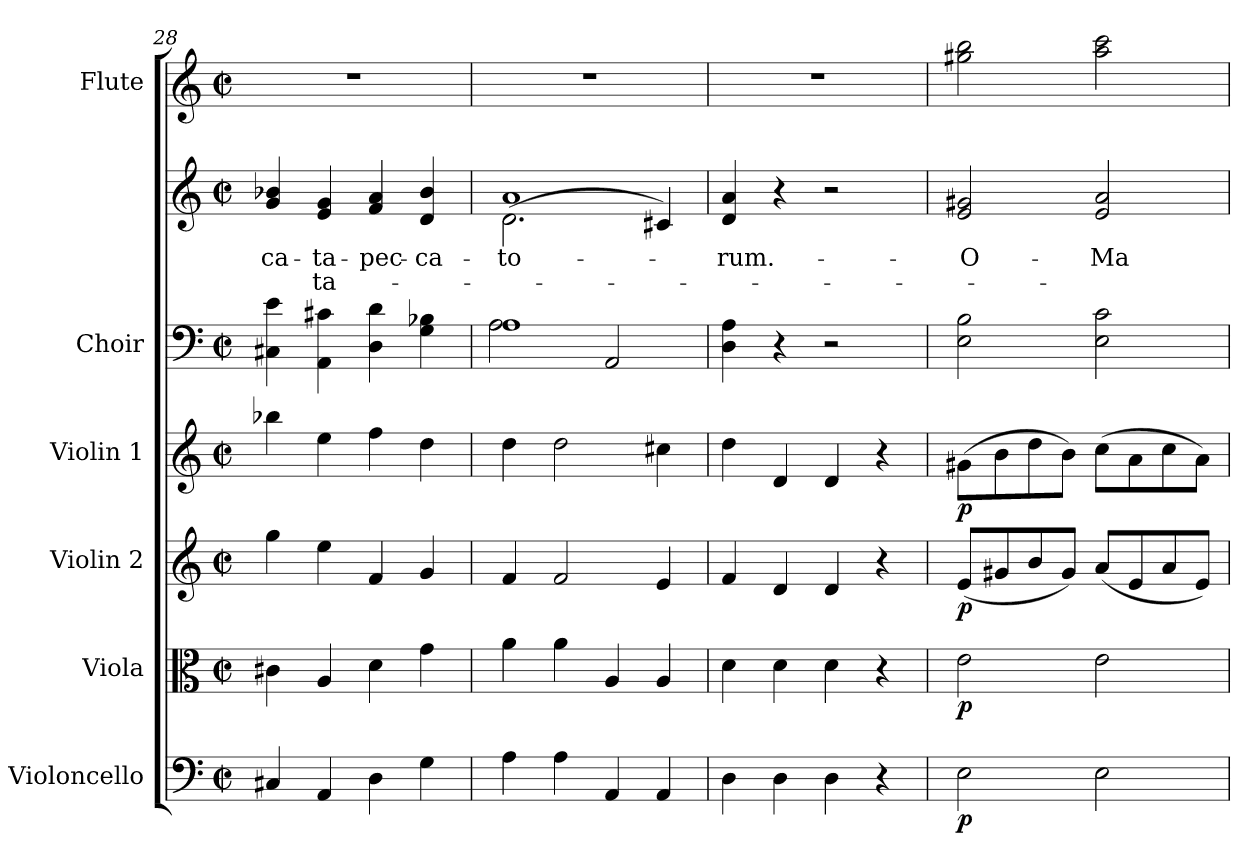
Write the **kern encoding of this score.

**kern	**dynam	**kern	**dynam	**kern	**dynam	**kern	**dynam	**kern	**kern	**text	**text	**kern
*part6	*part6	*part5	*part5	*part4	*part4	*part3	*part3	*part2	*part2	*part2	*part2	*part1
*staff7	*staff7	*staff6	*staff6	*staff5	*staff5	*staff4	*staff4	*staff3	*staff2	*staff2	*staff2	*staff1
*I"Violoncello	*	*I"Viola	*	*I"Violin 2	*	*I"Violin 1	*	*I"Choir	*	*	*	*I"Flute
*	*	*I'Vla.	*	*I'Vln. 2	*	*I'Vln. 1	*	*I'Choir	*	*	*	*I'2 Fl.
*clefF4	*	*clefC3	*	*clefG2	*	*clefG2	*	*clefF4	*clefG2	*	*	*clefG2
*k[]	*	*k[]	*	*k[]	*	*k[]	*	*k[]	*k[]	*	*	*k[]
*C:	*	*C:	*	*C:	*	*C:	*	*C:	*C:	*	*	*C:
*M2/2	*	*M2/2	*	*M2/2	*	*M2/2	*	*M2/2	*M2/2	*	*	*M2/2
*met(c|)	*	*met(c|)	*	*met(c|)	*	*met(c|)	*	*met(c|)	*met(c|)	*	*	*met(c|)
=28	=28	=28	=28	=28	=28	=28	=28	=28	=28	=28	=28	=28
!	!	!	!	!	!	!	!	!	!	!LO:LY:b:color=#000000	!	!
4C#Xi/	.	4c#Xi\	.	4ggi\	.	4bb-Xi\	.	4C#Xi\ 4ei	4gi/ 4b-Xi	-ca-	.	1r
!	!	!	!	!	!	!	!	!	!	!LO:LY:b:color=#000000	!LO:LY:b:color=#000000	!
4AAi/	.	4Ai/	.	4eei\	.	4eei\	.	4AAi\ 4c#Xi	4ei/ 4gi	-ta-	-ta-	.
!	!	!	!	!	!	!	!	!	!	!LO:LY:b:color=#000000	!	!
4Di\	.	4di\	.	4fi/	.	4ffi\	.	4Di\ 4di	4fi/ 4ai	-pec-	.	.
!	!	!	!	!	!	!	!	!	!	!LO:LY:b:color=#000000	!	!
4Gi\	.	4gi\	.	4gi/	.	4ddi\	.	4Gi\ 4B-Xi	4di/ 4b-i	-ca-	.	.
=29	=29	=29	=29	=29	=29	=29	=29	=29	=29	=29	=29	=29
*	*	*	*	*	*	*	*	*^	*	*	*	*
!	!	!	!	!	!	!	!	!	!	!	!LO:LY:b:color=#000000	!	!
*	*	*	*	*	*	*	*	*	*	*^	*	*	*
4Ai\	.	4ai\	.	4fi/	.	4ddi\	.	1Ai	2Ai\	1ai	(2.di\	-to-	.	1r
4Ai\	.	4ai\	.	2fi/	.	2ddi\	.	.	.	.	.	.	.	.
4AAi/	.	4Ai/	.	.	.	.	.	.	2AAi/	.	.	.	.	.
4AAi/	.	4Ai/	.	4ei/	.	4cc#Xi\	.	.	.	.	4c#Xi/)	.	.	.
*	*	*	*	*	*	*	*	*v	*v	*	*	*	*	*
*	*	*	*	*	*	*	*	*	*v	*v	*	*	*
=30	=30	=30	=30	=30	=30	=30	=30	=30	=30	=30	=30	=30
*	*	*	*	*	*	*	*	*	*^	*	*	*
!	!	!	!	!	!	!	!	!	!	!	!LO:LY:b:color=#000000	!	!
*	*	*	*	*	*	*	*	*	*v	*v	*	*	*
4Di\	.	4di\	.	4fi/	.	4ddi\	.	4Di\ 4Ai	4di/ 4ai	-rum.-	.	1r
4Di\	.	4di\	.	4di/	.	4di/	.	4r	4r	.	.	.
4Di\	.	4di\	.	4di/	.	4di/	.	2r	2r	.	.	.
4r	.	4r	.	4r	.	4r	.	.	.	.	.	.
=31	=31	=31	=31	=31	=31	=31	=31	=31	=31	=31	=31	=31
!	!	!	!	!	!	!	!	!	!	!LO:LY:b:color=#000000	!	!
2Ei\	p	2ei\	p	(8ei/L	p	(8g#Xi\L	p	2Ei\ 2Bi	2ei/ 2g#Xi	-O-	.	2gg#Xi\ 2bbi
.	.	.	.	8g#Xi/	.	8bi\	.	.	.	.	.	.
.	.	.	.	8bi/	.	8ddi\	.	.	.	.	.	.
.	.	.	.	8g#i/J)	.	8bi\J)	.	.	.	.	.	.
!	!	!	!	!	!	!	!	!	!	!LO:LY:b:color=#000000	!	!
2Ei\	.	2ei\	.	(8ai/L	.	(8cci\L	.	2Ei\ 2ci	2ei/ 2ai	-Ma-	.	2aai\ 2ccci
.	.	.	.	8ei/	.	8ai\	.	.	.	.	.	.
.	.	.	.	8ai/	.	8cci\	.	.	.	.	.	.
.	.	.	.	8ei/J)	.	8ai\J)	.	.	.	.	.	.
=	=	=	=	=	=	=	=	=	=	=	=	=
*-	*-	*-	*-	*-	*-	*-	*-	*-	*-	*-	*-	*-
